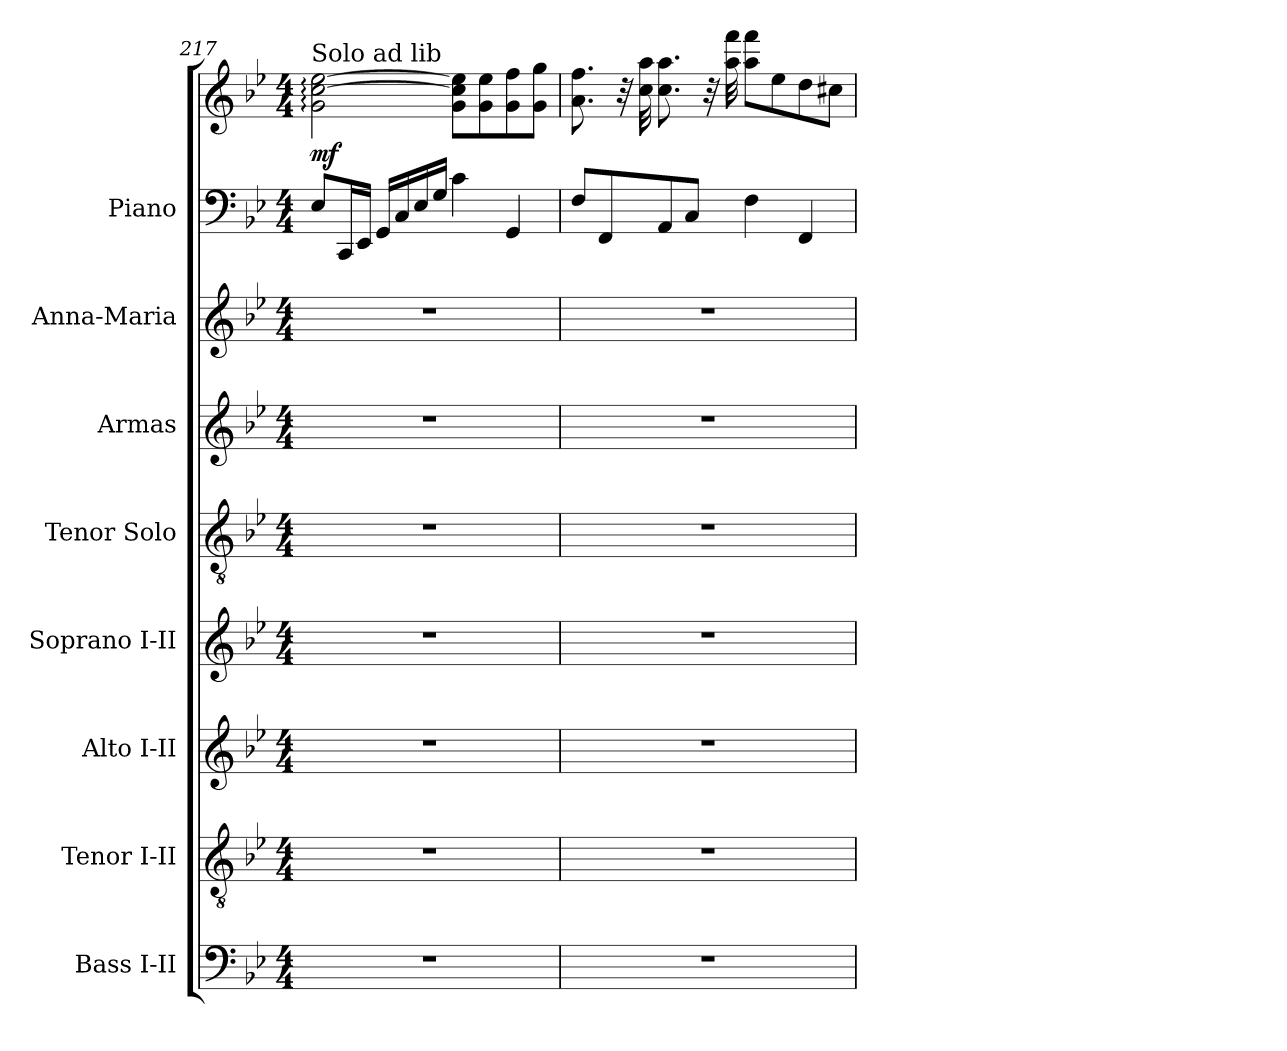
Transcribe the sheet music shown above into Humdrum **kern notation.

**kern	**kern	**kern	**kern	**kern	**kern	**kern	**kern	**kern	**dynam
*part8	*part7	*part6	*part5	*part4	*part3	*part2	*part1	*part1	*part1
*staff9	*staff8	*staff7	*staff6	*staff5	*staff4	*staff3	*staff2	*staff1	*staff1/2
*I"Bass I-II	*I"Tenor I-II	*I"Alto I-II	*I"Soprano I-II	*I"Tenor Solo	*I"Armas	*I"Anna-Maria	*I"Piano	*	*
*I'B.	*I'T.	*I'A.	*I'S.	*I'T. Solo	*I'Armas	*I'A-M	*I'Pno.	*	*
*clefF4	*clefGv2	*clefG2	*clefG2	*clefGv2	*clefG2	*clefG2	*clefF4	*clefG2	*
*	*ITrd7c12	*	*	*ITrd7c12	*ITrd7c12	*	*	*	*
*k[b-e-]	*k[b-e-]	*k[b-e-]	*k[b-e-]	*k[b-e-]	*k[b-e-]	*k[b-e-]	*k[b-e-]	*k[b-e-]	*
*B-:	*B-:	*B-:	*B-:	*B-:	*B-:	*B-:	*B-:	*B-:	*
*M4/4	*M4/4	*M4/4	*M4/4	*M4/4	*M4/4	*M4/4	*M4/4	*M4/4	*
=217	=217	=217	=217	=217	=217	=217	=217	=217	=217
!	!	!	!	!	!	!	!	!LO:TX:a:t=Solo ad lib	!
1r	1r	1r	1r	1r	1r	1r	8E-i/L	2gi\: [<2cci: [>2ee-i:	mf
.	.	.	.	.	.	.	16CCi/L	.	.
.	.	.	.	.	.	.	16EE-i/JJ	.	.
.	.	.	.	.	.	.	16GGi/LL	.	.
.	.	.	.	.	.	.	16Ci/	.	.
.	.	.	.	.	.	.	16E-i/	.	.
.	.	.	.	.	.	.	16Gi/JJ	.	.
.	.	.	.	.	.	.	4ci\	8gi\ 8cci] 8ee-i]L	.
.	.	.	.	.	.	.	.	8gi\ 8ee-i	.
.	.	.	.	.	.	.	4GGi/	8gi\ 8ffi	.
.	.	.	.	.	.	.	.	8gi\ 8ggiJ	.
=218	=218	=218	=218	=218	=218	=218	=218	=218	=218
1r	1r	1r	1r	1r	1r	1r	8Fi/L	8.ai\ 8.ffi	.
.	.	.	.	.	.	.	8FFi/	.	.
.	.	.	.	.	.	.	.	32r	.
.	.	.	.	.	.	.	.	32cci\ 32aai	.
.	.	.	.	.	.	.	8AAi/	8.cci\ 8.aai	.
.	.	.	.	.	.	.	8Ci/J	.	.
.	.	.	.	.	.	.	.	32r	.
.	.	.	.	.	.	.	.	32aai\ 32fffi	.
.	.	.	.	.	.	.	4Fi\	8aai\ 8fffiL	.
.	.	.	.	.	.	.	.	8ee-i\	.
.	.	.	.	.	.	.	4FFi/	8ddi\	.
.	.	.	.	.	.	.	.	8cc#Xi\J	.
=	=	=	=	=	=	=	=	=	=
*-	*-	*-	*-	*-	*-	*-	*-	*-	*-
